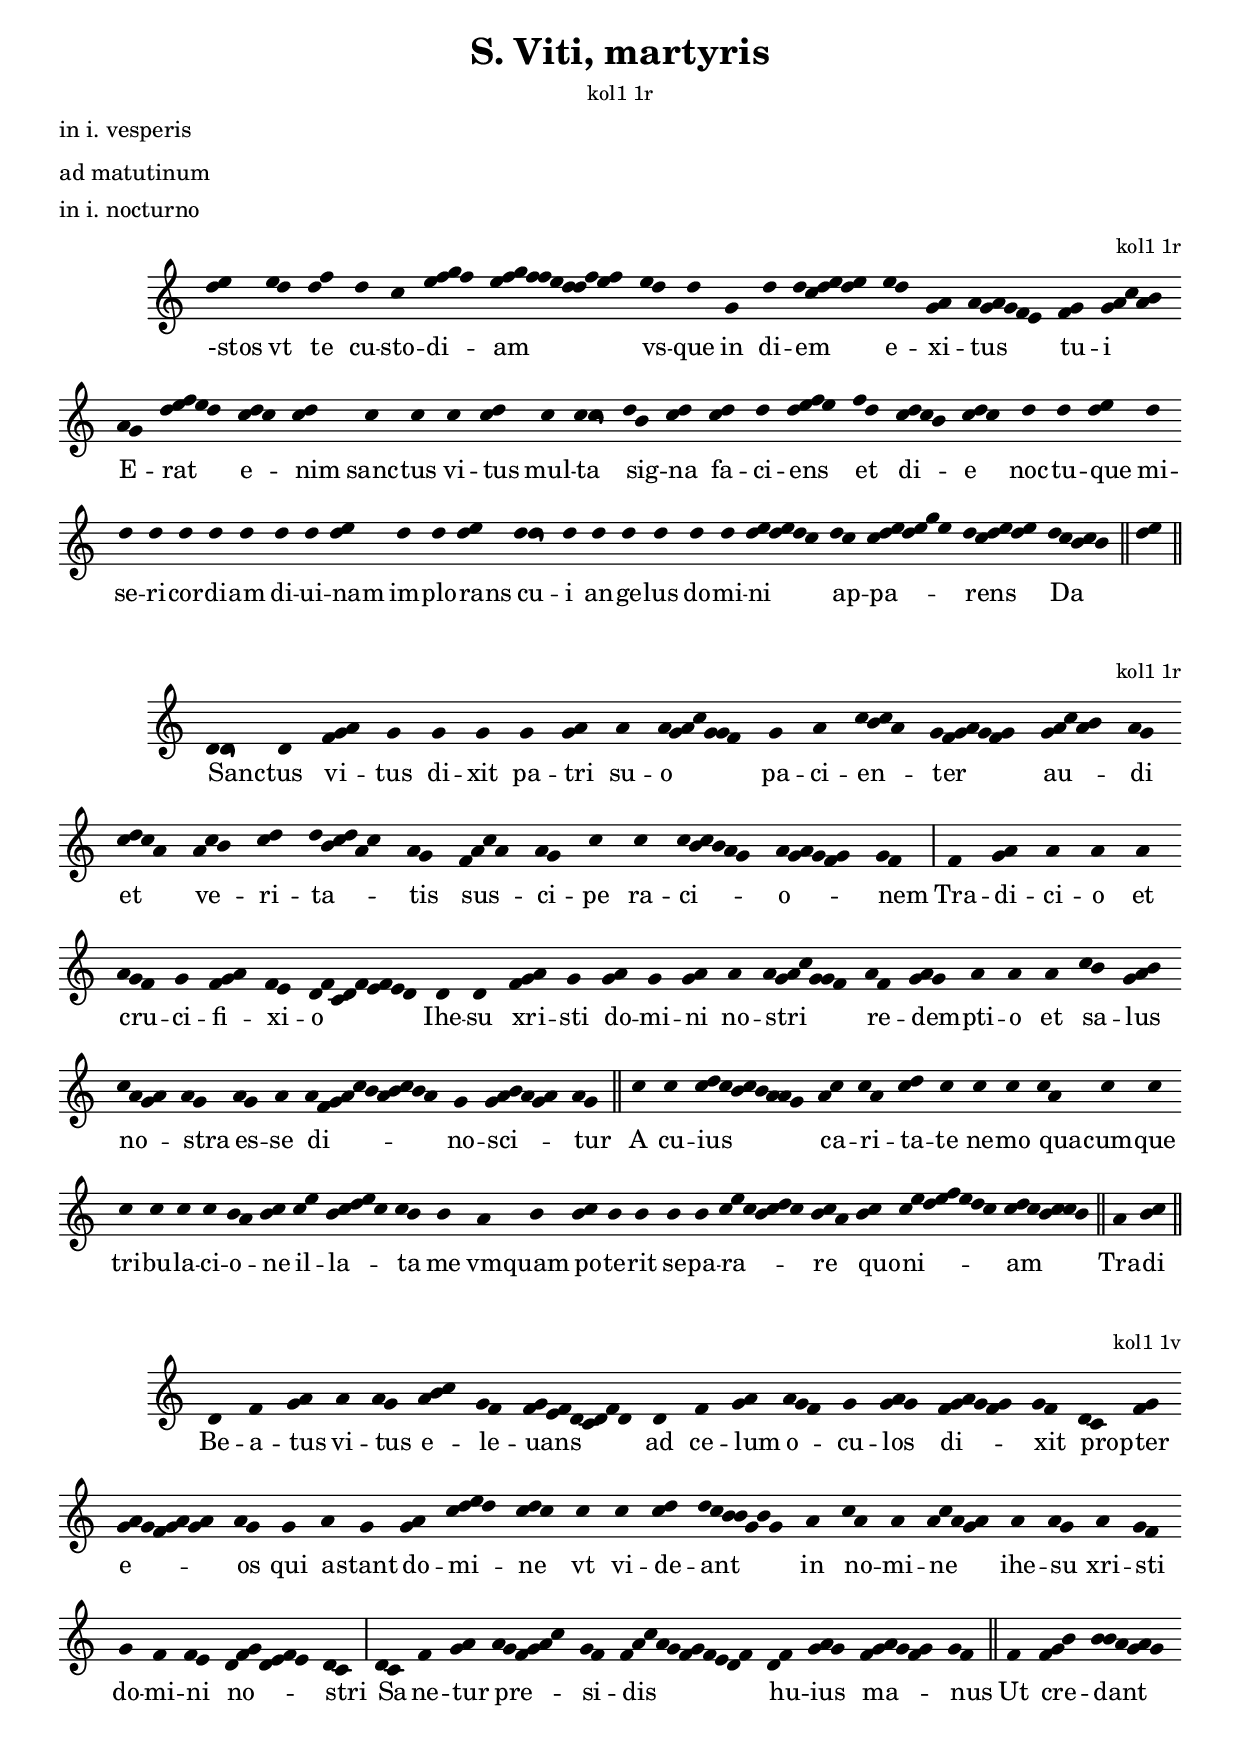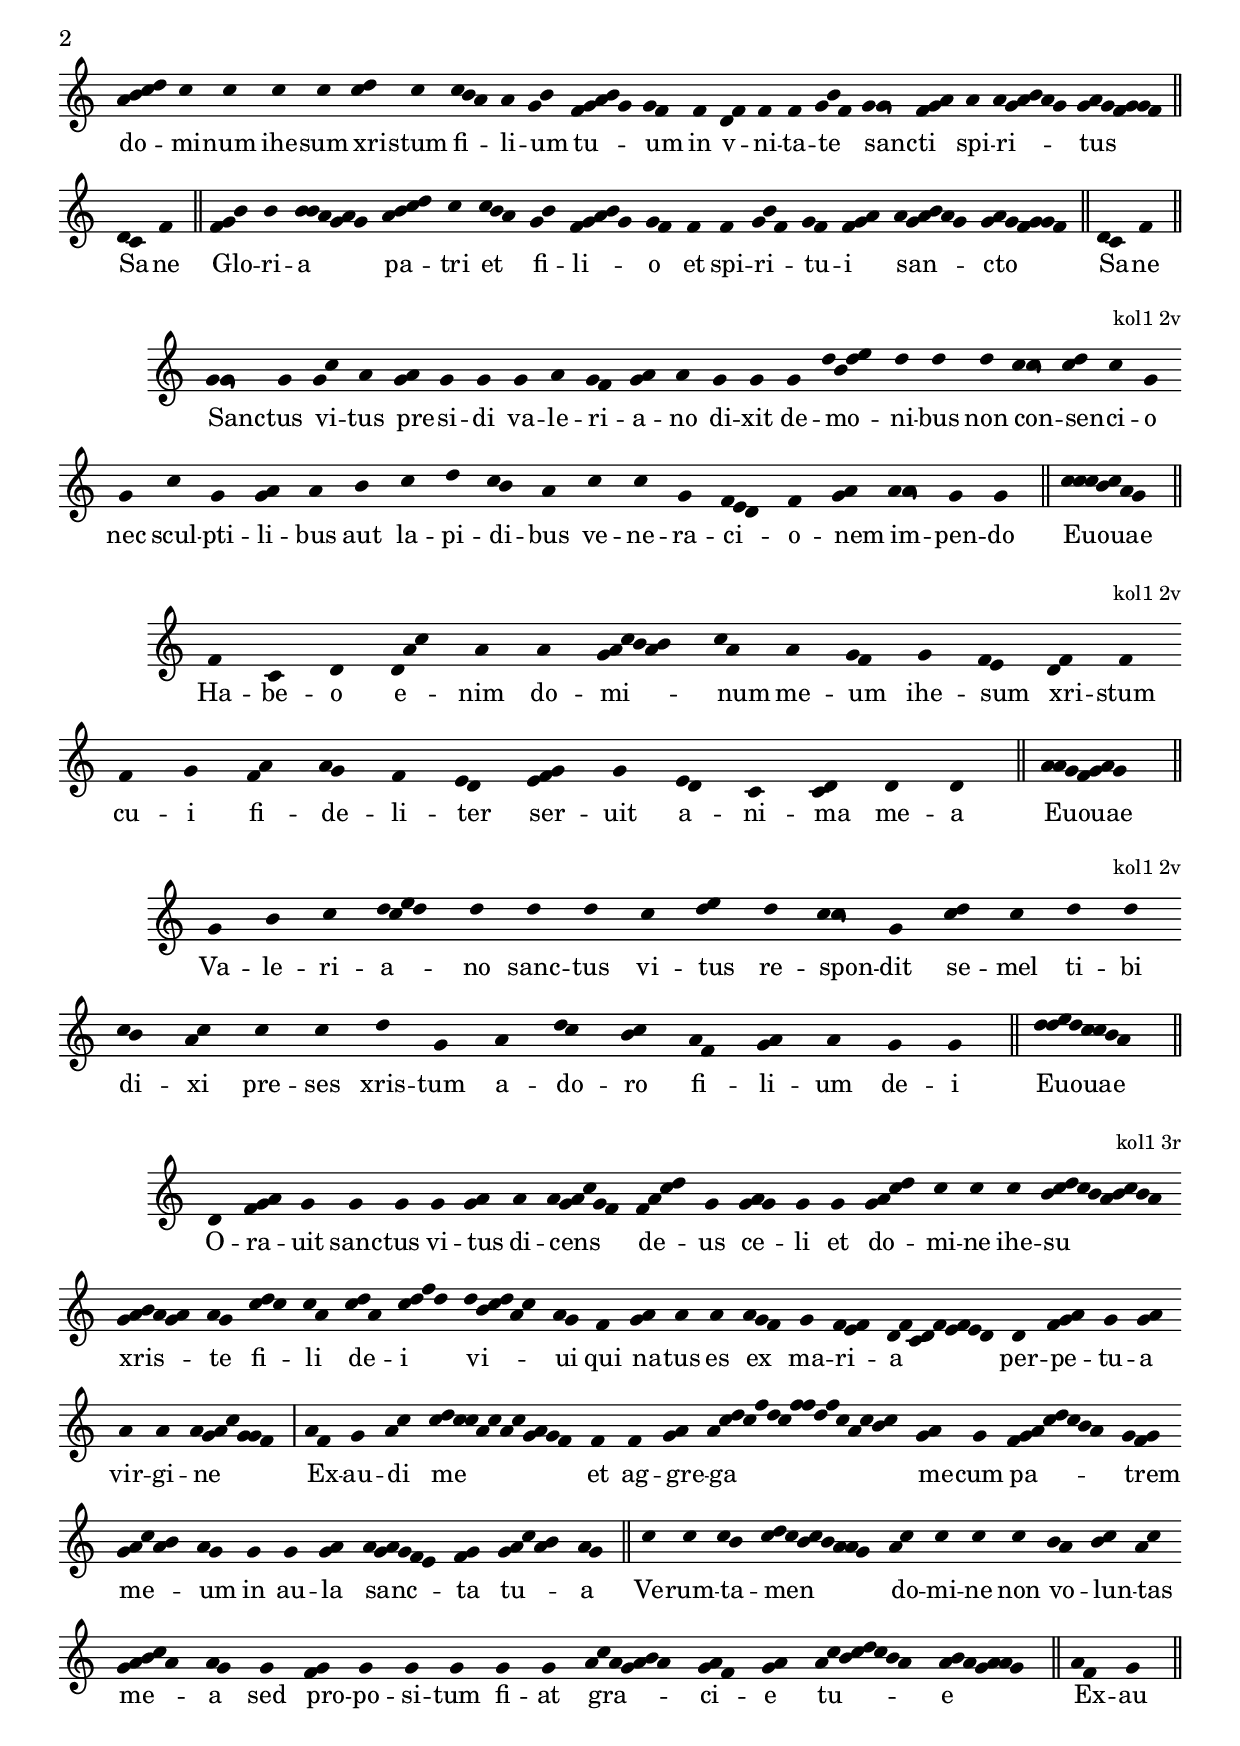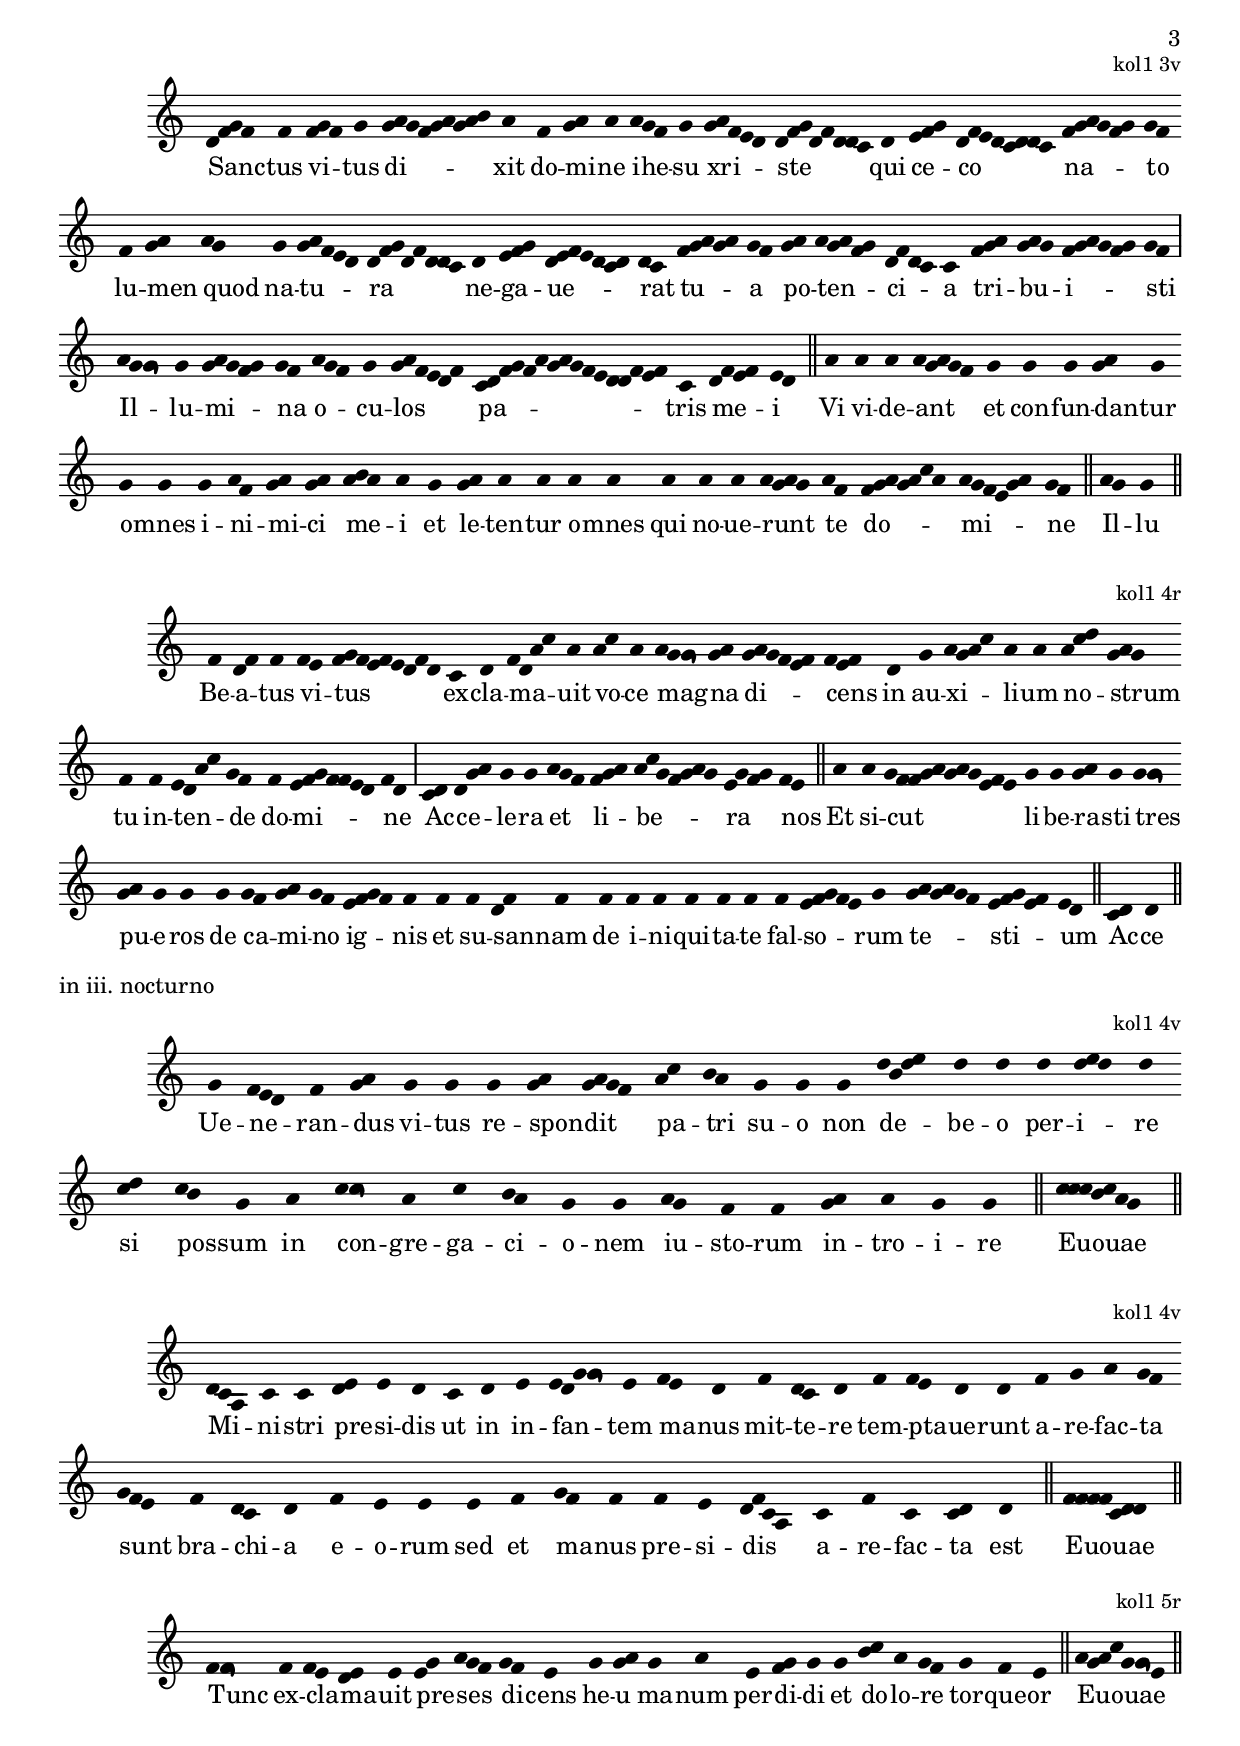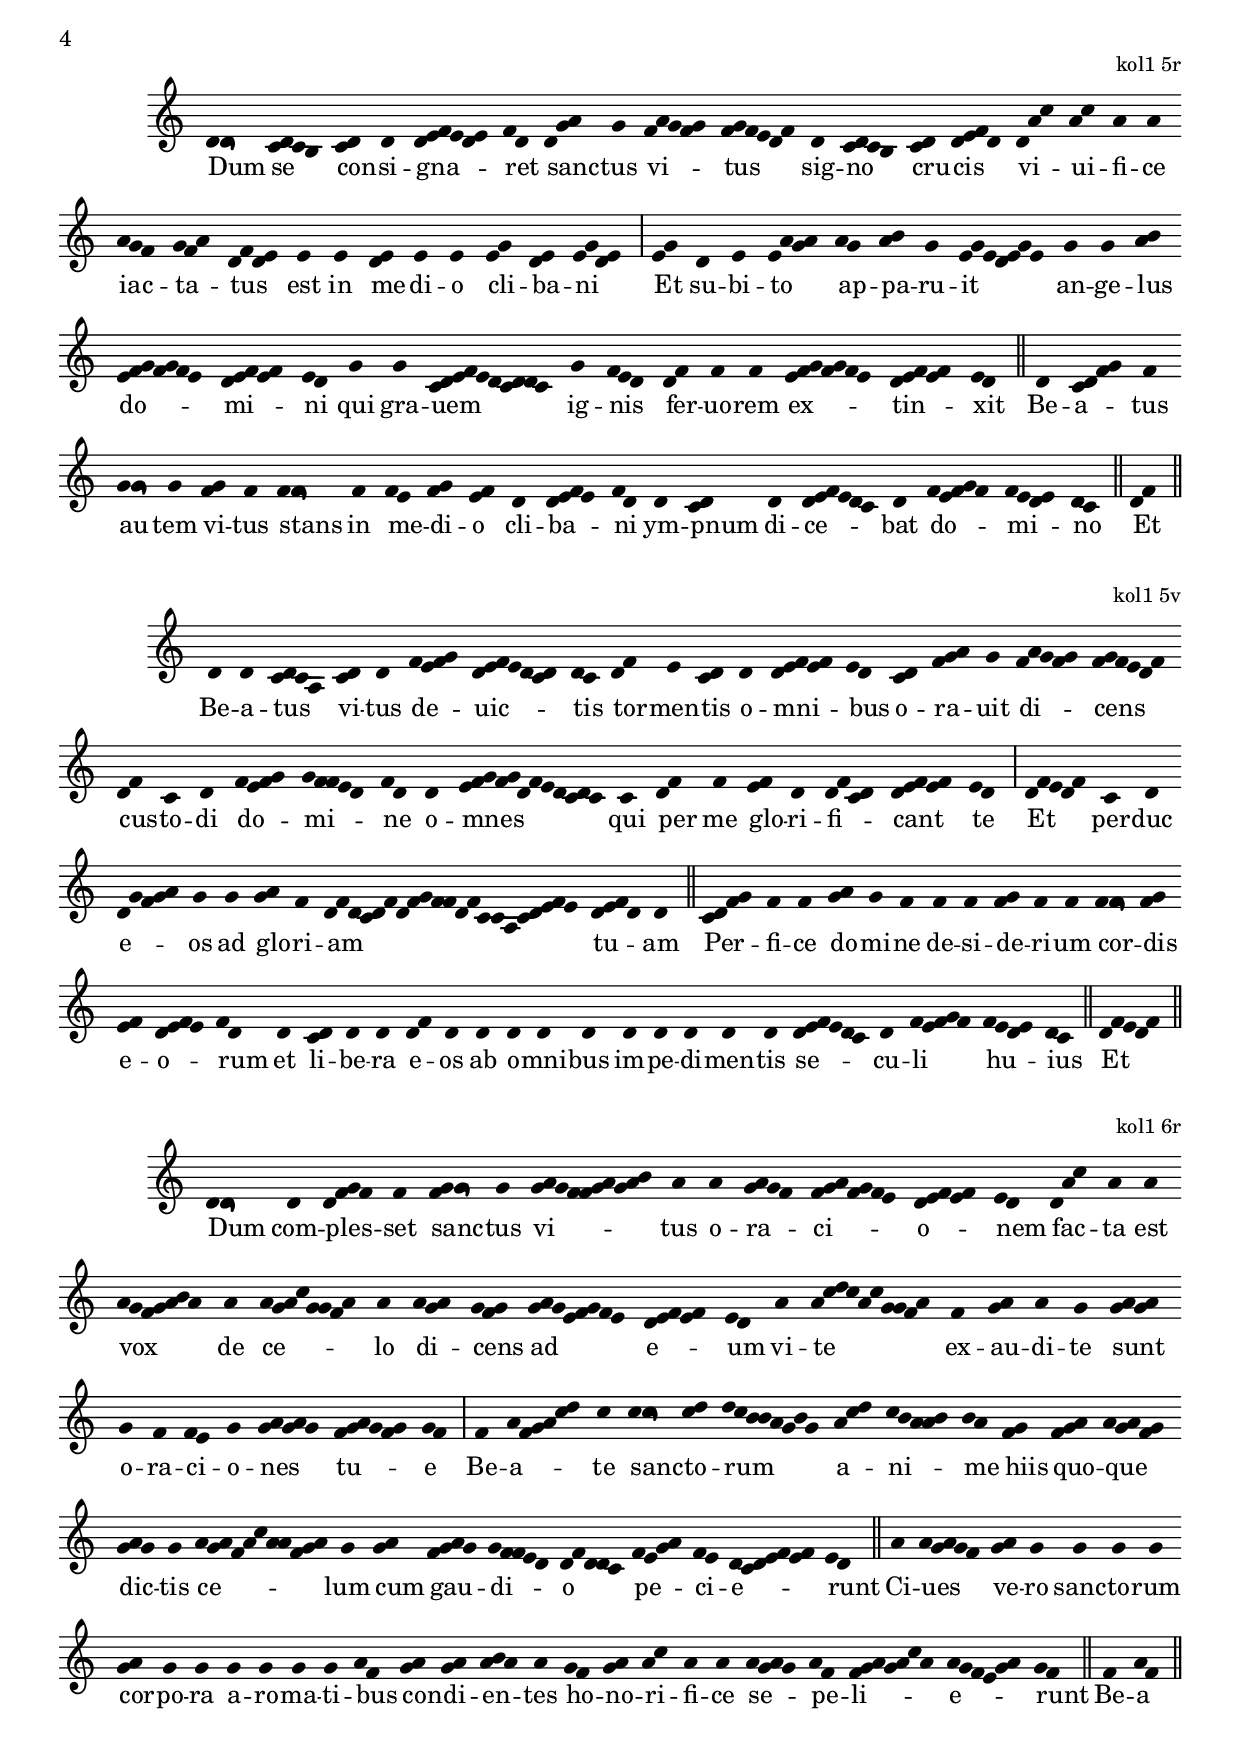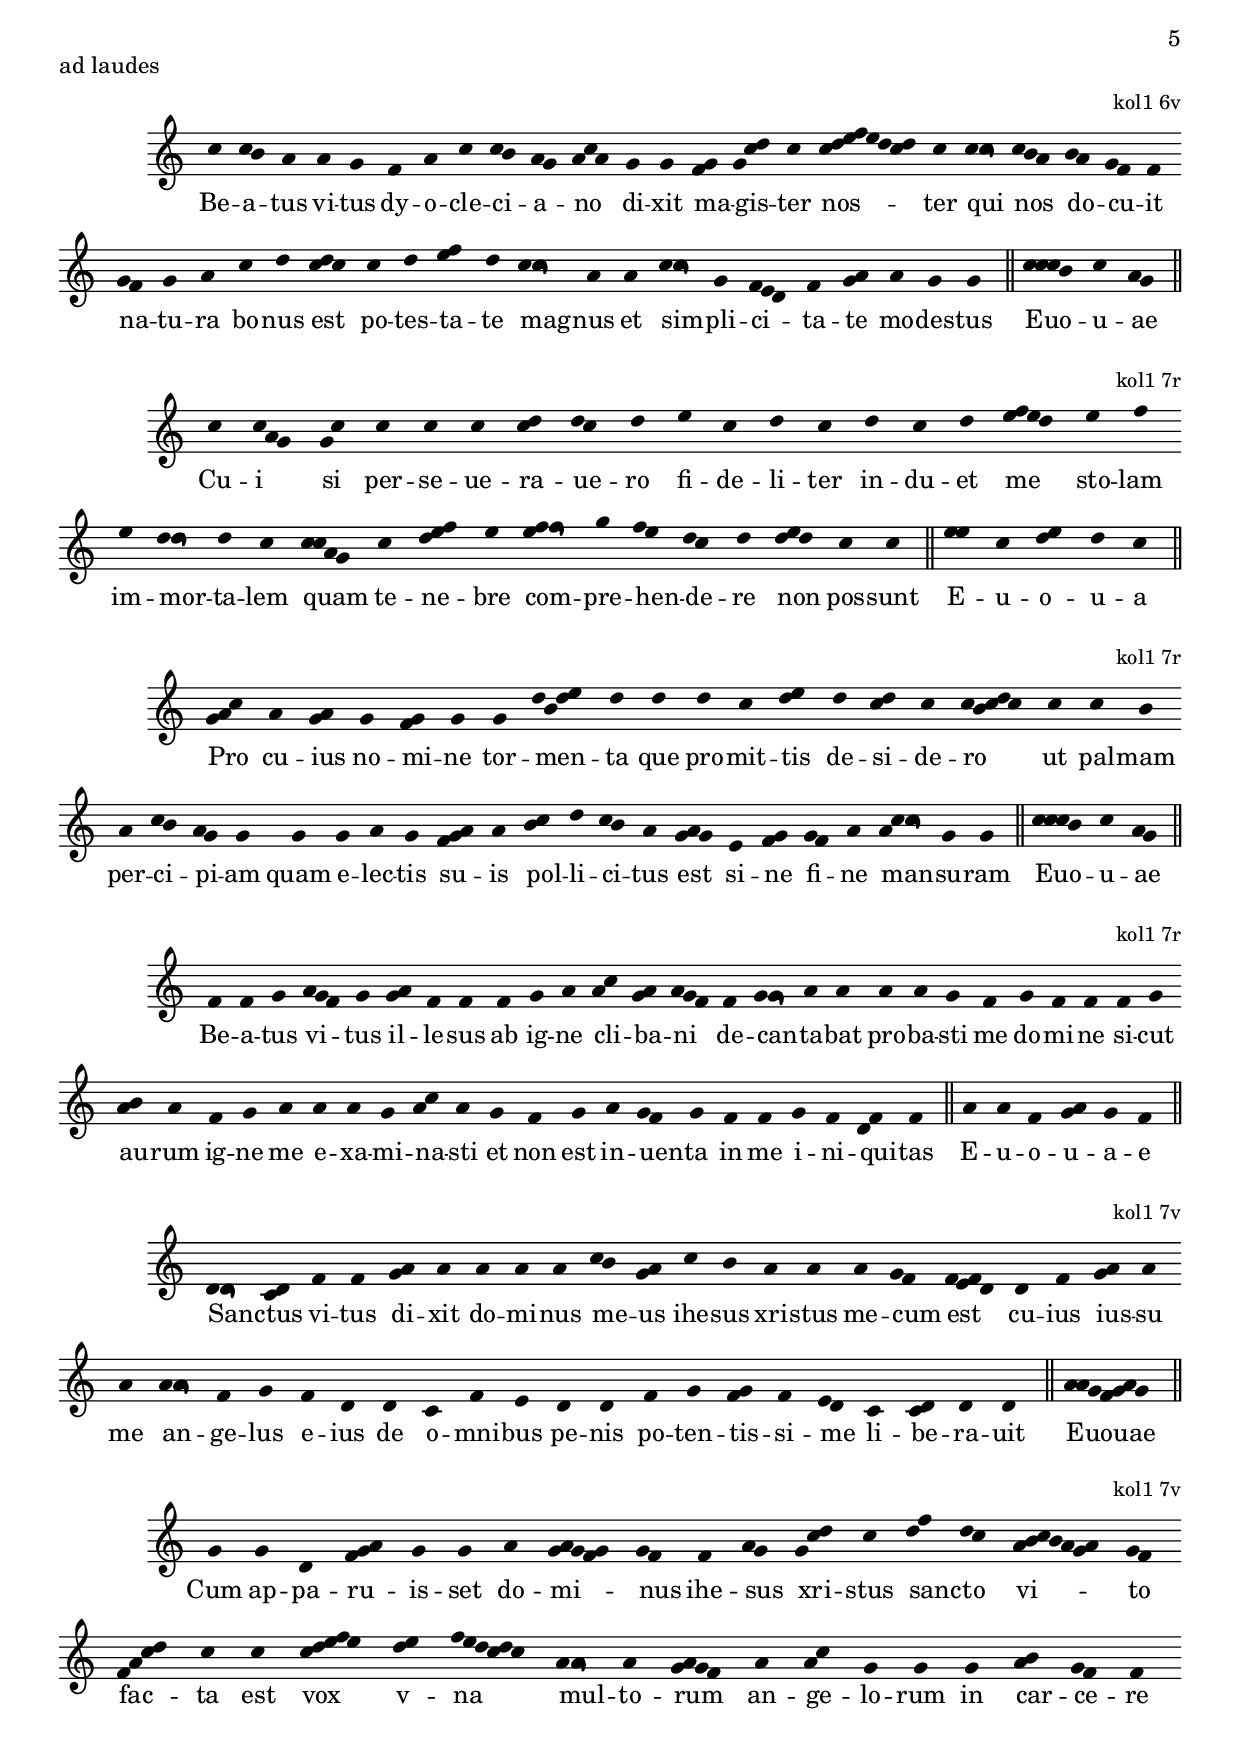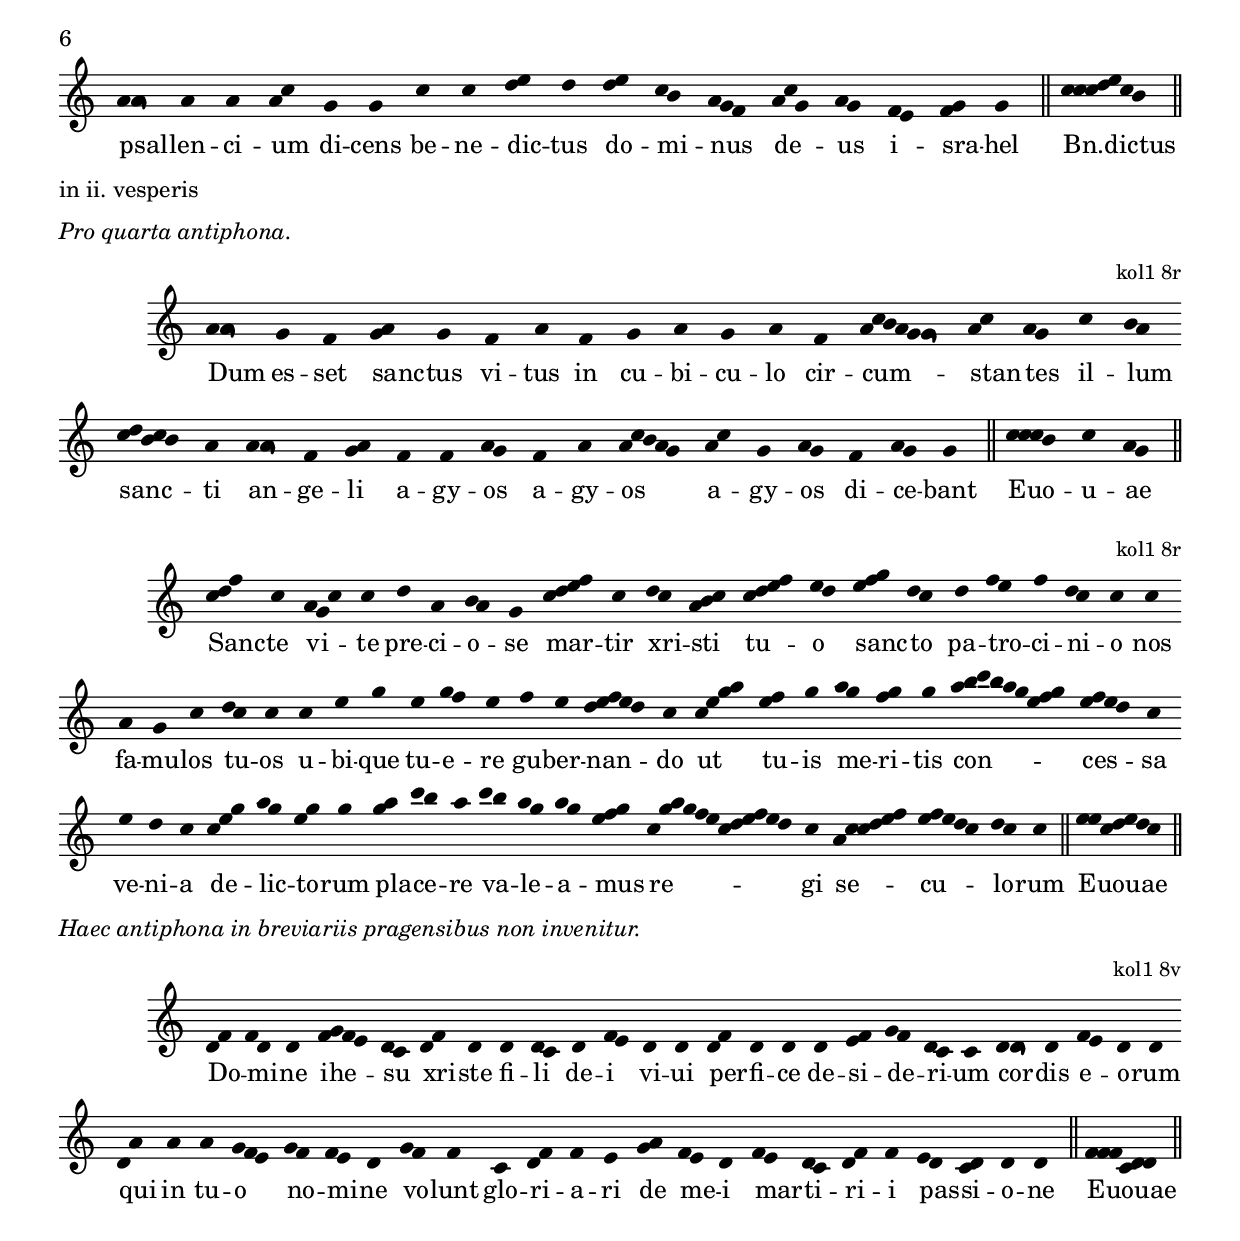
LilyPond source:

\version "2.19.32"

\include "../lib/synopsis.ily"

\header {
  title = "S. Viti, martyris"
  fontes = "kol1 1r"
}

\markup{in i. vesperis}

\markup{ad matutinum}

\markup{in i. nocturno}

\version "2.19.32"

\include "../lib/synopsis.ily"

\score {
  \transpose c c' {
    \plainchant
    \melisma { d' e' } \bar "" \melisma { e' d' } \bar "" \melisma { d' f' } \bar "" d' \bar "" c' \melisma { e' f' g' f' } \melisma { e' f' g' f' f' e' d' d' f' e' f' } \melisma { e' d' } \bar "" d' g \bar "" d' \bar "" \melisma { d' c' d' e' d' e' } \melisma { e' d' } \bar "" \melisma { g a } \melisma { a g a g f e } \melisma { f g } \bar "" \melisma { g a c' a b } \bar "" \melisma { a g } \bar "" \melisma { d' e' f' e' d' } \melisma { c' d' c' } \bar "" \melisma { c' d' } c' \bar "" c' c' \bar "" \melisma { c' d' } c' \bar "" \melisma { c' \strophicus c' } \melisma { d' b } \bar "" \melisma { c' d' } \melisma { c' d' } \bar "" d' \melisma { d' e' f' e' } \melisma { f' d' } \bar "" \melisma { c' d' c' b } \bar "" \melisma { c' d' c' } d' \bar "" d' \melisma { d' e' } d' \bar "" d' d' d' d' d' d' \bar "" d' \melisma { d' e' } d' \bar "" d' \melisma { d' e' } \melisma { d' \strophicus d' } \bar "" d' d' \bar "" d' d' d' \bar "" d' \melisma { d' e' d' e' d' c' } \melisma { d' c' } \bar "" \melisma { c' d' e' d' e' g' e' } \bar "" \melisma { d' c' d' e' d' e' } \melisma { d' c' b c' b } \bar "||" \melisma { d' e' } \bar "||"
  }
  \addlyrics {
    -stos vt te cu -- sto -- di -- am vs -- que in di -- em e -- xi -- tus tu --  i E -- rat e -- nim sanc -- tus vi -- tus mul -- ta sig -- na fa -- ci -- ens et di -- e noc -- tu -- que mi -- se -- ri -- cor -- di -- am di -- ui -- nam im -- plo -- rans cu -- i an -- ge -- lus do -- mi -- ni ap --  pa -- rens Da
  }
  \header {
    initial-style = "0"
    fontes = "kol1 1r"
  }
}

\version "2.19.32"

\include "../lib/synopsis.ily"

\score {
  \transpose c c' {
    \plainchant
    \melisma { d \strophicus d } d \bar "" \melisma { f g a } \bar "" g \bar "" g g \bar "" g \melisma { g a } \bar "" a \melisma { a g a c' g g f } \bar "" g a \melisma { c' b c' a } \melisma { g f g a g f g } \bar "" \melisma { g a c' a b } \melisma { a g } \bar "" \melisma { c' d' c' a } \bar "" \melisma { a c' b } \melisma { c' d' } \melisma { d' b c' d' a c' } \bar "" \melisma { a g } \bar "" \melisma { f a c' a } \melisma { a g } c' \bar "" c' \melisma { c' b c' b a g } \melisma { a g a g f g } \melisma { g f } \bar "|" f \melisma { g a } a a \bar "" a \bar "" \melisma { a g f } g \melisma { f g a } \melisma { f e } \melisma { d f c d f e f e d } \bar "" d d \bar "" \melisma { f g a } g \bar "" \melisma { g a } g \melisma { g a } \bar "" a \melisma { a g a c' g g f } \bar "" \melisma { a f } \melisma { g a g } a a \bar "" a \bar "" \melisma { c' b } \melisma { g a b } \bar "" \melisma { c' a g a } \melisma { a g } \bar "" \melisma { a g } a \bar "" \melisma { a f g a c' b a b c' b a } g \melisma { g a b a g a } \melisma { a g } \bar "||" c' \bar "" c' \melisma { c' d' c' b c' b a a g } \bar "" \melisma { a c' } \melisma { c' a } \melisma { c' d' } c' \bar "" c' c' \bar "" \melisma { c' a } c' c' \bar "" c' c' c' c' \melisma { b a } \melisma { b c' } \bar "" \melisma { c' e' } \melisma { b c' d' e' c' } \melisma { c' b } \bar "" b \bar "" a b \bar "" \melisma { b c' } b b \bar "" b b \melisma { c' e' c' b c' d' c' } \melisma { b c' a } \bar "" \melisma { b c' } \melisma { c' e' d' e' f' e' d' c' } \melisma { c' d' c' b c' c' b } \bar "||" a \melisma { b c' } \bar "||"
  }
  \addlyrics {
    Sanc -- tus vi --  tus di -- xit pa -- tri su -- o pa -- ci -- en -- ter au -- di et ve -- ri -- ta --  tis sus -- ci -- pe ra -- ci -- o -- nem Tra -- di -- ci -- o et cru -- ci -- fi -- xi -- o Ihe -- su xri -- sti do -- mi -- ni no -- stri re -- dem -- pti -- o et sa -- lus no -- stra es -- se di -- no -- sci -- tur A cu -- ius ca -- ri -- ta -- te ne -- mo qua -- cum -- que tri -- bu -- la -- ci -- o -- ne il -- la -- ta me vm -- quam po -- te -- rit se -- pa -- ra -- re quo -- ni -- am Tra -- di
  }
  \header {
    fontes = "kol1 1r"
  }
}

\version "2.19.32"

\include "../lib/synopsis.ily"

\score {
  \transpose c c' {
    \plainchant
    d f \melisma { g a } \bar "" a \melisma { a g } \bar "" \melisma { a b c' } \melisma { g f } \melisma { f g e f d c d f d } \bar "" d \bar "" f \melisma { g a } \bar "" \melisma { a g f } g \melisma { g a g } \bar "" \melisma { f g a g f g } \melisma { g f } \bar "" \melisma { d c } \melisma { f g } \bar "" \melisma { g a g f g a g a } \melisma { a g } \bar "" g \bar "" a g \bar "" \melisma { g a } \melisma { c' d' e' d' } \melisma { c' d' c' } \bar "" c' \bar "" c' \melisma { c' d' } \melisma { d' c' b b g b g } \bar "" a \bar "" \melisma { c' a } a \melisma { a c' a g a } \bar "" a \melisma { a g } \bar "" a \bar "" \melisma { g f } \bar "" g f \melisma { f e } \bar "" \melisma { d f g d e f e } \melisma { d c } \bar "|" \melisma { d c } f \melisma { g a } \bar "" \melisma { a g f g a c' } \melisma { g f } \melisma { f a c' a g f g f e d f } \bar "" \melisma { d f } \melisma { g a g } \bar "" \melisma { f g a g f g } \melisma { g f } \bar "||" f \bar "" \melisma { f g b } \melisma { b b a g a g } \bar "" \melisma { a b c' d' } c' c' \bar "" c' c' \bar "" \melisma { c' d' } \bar "" c' \bar "" \melisma { c' b a } a \melisma { g b } \bar "" \melisma { f g a b g } \melisma { g f } \bar "" f \bar "" \melisma { d f } f f \melisma { g b f } \bar "" \melisma { g \strophicus g } \melisma { f g a } \bar "" a \melisma { a g a b a g } \melisma { g a g f g g f } \bar "||" \melisma { d c } f \bar "||" \melisma { f g b } b \melisma { b b a g a g } \bar "" \melisma { a b c' d' } c' \bar "" \melisma { c' b a } \bar "" \melisma { g b } \melisma { f g a b g } \melisma { g f } \bar "" f \bar "" f \melisma { g b f } \melisma { g f } \melisma { f g a } \bar "" \melisma { a g a b a g } \melisma { g a g f g g f } \bar "||" \melisma { d c } f \bar "||"
  }
  \addlyrics {
    Be -- a -- tus vi -- tus e -- le -- uans ad ce -- lum o -- cu -- los di -- xit prop -- ter e -- os qui a -- stant do -- mi -- ne vt vi -- de -- ant in no -- mi -- ne ihe -- su xri --  sti do -- mi -- ni no -- stri Sa -- ne -- tur pre -- si -- dis hu -- ius ma -- nus Ut cre -- dant do -- mi -- num ihe -- sum xri --  stum fi -- li -- um tu -- um in v -- ni -- ta -- te sanc -- ti spi -- ri -- tus Sa -- ne Glo -- ri -- a pa -- tri et fi -- li -- o et spi -- ri -- tu -- i san -- cto Sa -- ne
  }
  \header {
    fontes = "kol1 1v"
  }
}



\version "2.19.32"

\include "../lib/synopsis.ily"

\score {
  \transpose c c' {
    \plainchant
    \melisma { g \strophicus g } g \bar "" \melisma { g c' } a \bar "" \melisma { g a } g g \bar "" g a \melisma { g f } \melisma { g a } a \bar "" g g \bar "" g \melisma { d' b d' e' } d' d' \bar "" d' \bar "" \melisma { c' \strophicus c' } \melisma { c' d' } c' g \bar "" g \bar "" c' g \melisma { g a } a \bar "" b \bar "" c' d' \melisma { c' b } a \bar "" c' c' \bar "" g \melisma { f e d } f \melisma { g a } \bar "" \melisma { a \strophicus a } g g \bar "||" \melisma { c' c' c' b c' a g } \bar "||"
  }
  \addlyrics {
    Sanc -- tus vi -- tus pre -- si -- di va -- le -- ri -- a -- no di -- xit de -- mo -- ni -- bus non con -- sen -- ci -- o nec scul -- pti -- li -- bus aut la -- pi -- di -- bus ve -- ne --  ra -- ci -- o -- nem im -- pen -- do Euouae
  }
  \header {
    fontes = "kol1 2v"
  }
}

\version "2.19.32"

\include "../lib/synopsis.ily"

\score {
  \transpose c c' {
    \plainchant
    f c d \bar "" \melisma { d a c' } a \bar "" a \melisma { g a c' b a b } \melisma { c' a } \bar "" a \melisma { g f } \bar "" g \melisma { f e } \bar "" \melisma { d f } f \bar "" f g \bar "" \melisma { f a } \melisma { a g } f \melisma { e d } \bar "" \melisma { e f g } g \bar "" \melisma { e d } c \melisma { c d } \bar "" d \bar "" d \bar "||" \melisma { a a g f g a g } \bar "||"
  }
  \addlyrics {
    Ha -- be -- o e -- nim do -- mi -- num me -- um ihe -- sum xri -- stum cu -- i fi -- de -- li -- ter ser -- uit a -- ni -- ma me --  a Euouae
  }
  \header {
    fontes = "kol1 2v"
  }
}

\version "2.19.32"

\include "../lib/synopsis.ily"

\score {
  \transpose c c' {
    \plainchant
    g b c' \melisma { d' c' e' d' } d' \bar "" d' d' \bar "" c' \melisma { d' e' } \bar "" d' \melisma { c' \strophicus c' } g \bar "" \melisma { c' d' } c' \bar "" d' d' \bar "" \melisma { c' b } \melisma { a c' } \bar "" c' c' \bar "" d' g \bar "" a \melisma { d' c' } \melisma { b c' } \bar "" \melisma { a f } \melisma { g a } a \bar "" g g \bar "||" \melisma { d' d' e' d' c' c' b a } \bar "||"
  }
  \addlyrics {
    Va -- le -- ri -- a -- no sanc -- tus vi -- tus re -- spon -- dit se -- mel ti -- bi di -- xi pre -- ses xris -- tum a -- do -- ro fi -- li -- um de -- i Euouae
  }
  \header {
    fontes = "kol1 2v"
  }
}


\version "2.19.32"

\include "../lib/synopsis.ily"

\score {
  \transpose c c' {
    \plainchant
    d \melisma { f g a } g \bar "" g g \bar "" g \melisma { g a } \bar "" a \melisma { a g a c' g f } \bar "" \melisma { f a c' d' } g \bar "" \melisma { g a g } g \bar "" g \bar "" \melisma { g a c' d' } c' c' \bar "" c' \melisma { b c' d' c' b a b c' b a } \bar "" \melisma { g a b a g a } \melisma { a g } \bar "" \melisma { c' d' c' } \melisma { c' a } \bar "" \melisma { c' d' a } \melisma { c' d' f' d' } \bar "" \melisma { d' b c' d' a c' } \melisma { a g } \bar "" f \bar "" \melisma { g a } a \bar "" a \bar "" \melisma { a g f } \bar "" g \melisma { f e f } \melisma { d f c d f e f e d } \bar "" d \melisma { f g a } g \melisma { g a } \bar "" a a \melisma { a g a c' g g f } \bar "|" \melisma { a f } \bar "" g \melisma { a c' } \bar "" \melisma { c' d' c' c' a c' a c' g a g f } \bar "" f \bar "" f \melisma { g a } \melisma { a c' d' c' f' d' c' f' f' d' f' c' a c' b c' } \bar "" \melisma { g a } g \bar "" \melisma { f g a c' d' c' b a } \melisma { g f g } \bar "" \melisma { g a c' a b } \melisma { a g } \bar "" g \bar "" g \melisma { g a } \bar "" \melisma { a g a g f e } \melisma { f g } \bar "" \melisma { g a c' a b } \melisma { a g } \bar "||" c' c' \melisma { c' b } \melisma { c' d' c' b c' b a a g } \bar "" \melisma { a c' } c' c' \bar "" c' \bar "" \melisma { b a } \melisma { b c' } \melisma { a c' } \bar "" \melisma { g a b c' a } \melisma { a g } \bar "" g \bar "" \melisma { f g } g g g \bar "" g g \bar "" \melisma { a c' a g a b a } \melisma { g a f } \melisma { g a } \bar "" \melisma { a c' b c' d' c' b a } \melisma { a b a g a a g } \bar "||" \melisma { a f } g \bar "||"
  }
  \addlyrics {
    O -- ra -- uit sanc -- tus vi -- tus di -- cens de -- us ce -- li et do -- mi -- ne ihe -- su xris -- te fi -- li de -- i vi -- ui qui na -- tus es ex ma -- ri -- a per -- pe -- tu -- a vir -- gi -- ne Ex --  au -- di me et ag -- gre -- ga me -- cum pa -- trem me -- um in au -- la sanc -- ta tu -- a Ve -- rum -- ta -- men do -- mi -- ne non vo -- lun -- tas me -- a sed pro -- po -- si -- tum fi -- at gra -- ci -- e tu -- e Ex -- au
  }
  \header {
    fontes = "kol1 3r"
  }
}

\version "2.19.32"

\include "../lib/synopsis.ily"

\score {
  \transpose c c' {
    \plainchant
    \melisma { d f g f } f \bar "" \melisma { f g f } g \bar "" \melisma { g a g f g a g a b } a \bar "" f \melisma { g a } a \bar "" \melisma { a g f } g \bar "" \melisma { g a f e d } \melisma { d f g d f d d c } \bar "" d \bar "" \melisma { e f g } \bar "" \melisma { d f e d c d d c } \bar "" \melisma { f g a g f g } \melisma { g f } \bar "" f \melisma { g a } \bar "" \melisma { a g } \bar "" g \melisma { g a f e d } \melisma { d f g d f d d c } \bar "" d \melisma { e f g } \melisma { d e f e d c d } \melisma { d c } \bar "" \melisma { f g a g a } \melisma { g f } \bar "" \melisma { g a } \melisma { a g a f g } \melisma { d f d c } c \bar "" \melisma { f g a } \melisma { g a g } \melisma { f g a g f g } \melisma { g f } \bar "|" \melisma { a g \strophicus g } g \melisma { g a g f g } \melisma { g f } \bar "" \melisma { a g f } g \melisma { g a f e d f } \bar "" \melisma { c d f g f a g a g f e d d f e f } c \bar "" \melisma { d f e f } \melisma { e d } \bar "||" a \bar "" a a \melisma { a g a g f } \bar "" g \bar "" g g \melisma { g a } g \bar "" g g \bar "" g \melisma { a f } \melisma { g a } \melisma { g a } \bar "" \melisma { a b a } a \bar "" g \bar "" \melisma { g a } a a \bar "" a a \bar "" a \bar "" a a \melisma { a g a g } \bar "" \melisma { a f } \bar "" \melisma { f g a g a c' a } \melisma { a g f e g a } \melisma { g f } \bar "||" \melisma { a g } g \bar "||"
  }
  \addlyrics {
    Sanc -- tus vi -- tus di -- xit do -- mi -- ne ihe -- su xri -- ste qui ce --  co na -- to lu -- men quod na -- tu -- ra ne -- ga -- ue -- rat tu -- a po -- ten -- ci -- a tri -- bu -- i -- sti Il -- lu -- mi -- na o -- cu -- los pa -- tris me -- i Vi vi -- de -- ant et con -- fun -- dan -- tur o -- mnes i -- ni -- mi -- ci me -- i et le -- ten -- tur o -- mnes qui no -- ue -- runt te do -- mi -- ne Il -- lu
  }
  \header {
    fontes = "kol1 3v"
  }
}

\version "2.19.32"

\include "../lib/synopsis.ily"

\score {
  \transpose c c' {
    \plainchant
    f \melisma { d f } f \bar "" \melisma { f e } \melisma { f g f e f e d f d } \bar "" c d \melisma { f d a c' } a \bar "" \melisma { a c' } a \bar "" \melisma { a g \strophicus g } \melisma { g a } \bar "" \melisma { g a g f e f } \melisma { f e f } \bar "" d \bar "" g \melisma { a g a c' } a a \bar "" \melisma { a c' d' } \melisma { g a g } \bar "" f \bar "" f \melisma { e d a c' } \melisma { g f } \bar "" f \melisma { e f g f f e d } \melisma { f d } \bar "|" \melisma { c d } \melisma { d g a } g g \bar "" \melisma { a g f } \bar "" \melisma { f g a } \melisma { a c' g f g a g } \melisma { e g f g } \bar "" \melisma { f e } \bar "||" a \bar "" a \melisma { g f f g a g a g e f e } \bar "" g g \melisma { g a } g \bar "" \melisma { g \strophicus g } \bar "" \melisma { g a } g g \bar "" g \bar "" \melisma { g f } \melisma { g a } \melisma { g f } \bar "" \melisma { e f g f } f \bar "" f \bar "" f \melisma { d f } f \bar "" f \bar "" f f f f f \bar "" f \melisma { e f g f e } g \bar "" \melisma { g a g a g f } \melisma { e f g e f } \melisma { e d } \bar "||" \melisma { c d } d \bar "||"
  }
  \addlyrics {
    Be -- a -- tus vi -- tus ex -- cla -- ma -- uit vo -- ce mag -- na di -- cens in au -- xi -- li -- um no -- strum tu in -- ten -- de do -- mi -- ne Ac -- ce -- le -- ra et li -- be -- ra nos Et si -- cut li -- be -- ra -- sti tres pu -- e -- ros de ca -- mi -- no ig -- nis et su -- san -- nam de i -- ni -- qui -- ta -- te fal -- so -- rum te -- sti -- um Ac -- ce
  }
  \header {
    fontes = "kol1 4r"
  }
}


\markup{in iii. nocturno}

\version "2.19.32"

\include "../lib/synopsis.ily"

\score {
  \transpose c c' {
    \plainchant
    g \melisma { f e d } f \melisma { g a } \bar "" g g \bar "" g \melisma { g a } \bar "" \melisma { g a g f } \bar "" \melisma { a c' } \melisma { b a } \bar "" g g \bar "" g \bar "" \melisma { d' b d' e' } d' d' \bar "" d' \melisma { d' e' d' } d' \bar "" \melisma { c' d' } \bar "" \melisma { c' b } g \bar "" a \bar "" \melisma { c' \strophicus c' } a c' \melisma { b a } g g \bar "" \melisma { a g } f f \bar "" \melisma { g a } a g g \bar "||" \melisma { c' c' c' b c' a g } \bar "||"
  }
  \addlyrics {
    Ue -- ne -- ran -- dus vi -- tus re -- spon --  dit pa -- tri su -- o non de -- be -- o per -- i -- re si pos -- sum in con -- gre -- ga -- ci -- o -- nem iu -- sto -- rum in -- tro -- i -- re Euouae
  }
  \header {
    fontes = "kol1 4v"
  }
}

\version "2.19.32"

\include "../lib/synopsis.ily"

\score {
  \transpose c c' {
    \plainchant
    \melisma { d c a, } c c \bar "" \melisma { d e } e d \bar "" c \bar "" d \bar "" e \melisma { e d g \strophicus g } e \bar "" \melisma { f e } d \bar "" f \melisma { d c } d \bar "" f \melisma { f e } d d \bar "" f g a \melisma { g f } \bar "" \melisma { g f e } \bar "" f \melisma { d c } d \bar "" f e e \bar "" e \bar "" f \bar "" \melisma { g f } f \bar "" f e \melisma { d f c a, } \bar "" c f c \melisma { c d } \bar "" d \bar "||" \melisma { f f f f c d d } \bar "||"
  }
  \addlyrics {
    Mi -- ni -- stri pre -- si -- dis ut in in -- fan -- tem ma -- nus mit -- te -- re tem -- pta -- ue -- runt a -- re -- fac -- ta sunt bra -- chi -- a e -- o -- rum sed et ma -- nus pre -- si -- dis a -- re -- fac -- ta est Euouae
  }
  \header {
    fontes = "kol1 4v"
  }
}

\version "2.19.32"

\include "../lib/synopsis.ily"

\score {
  \transpose c c' {
    \plainchant
    \melisma { f \strophicus f } \bar "" f \melisma { f e } \melisma { d e } e \bar "" \melisma { e g } \melisma { a g f } \bar "" \melisma { g f } e \bar "" g \melisma { g a } \bar "" g \bar "" a \bar "" e \melisma { f g } g \bar "" g \bar "" \melisma { b c' } a \melisma { g f } \bar "" g f e \bar "||" \melisma { a g a c' g \strophicus g e } \bar "||"
  }
  \addlyrics {
    Tunc ex -- cla -- ma -- uit pre -- ses di -- cens he -- u ma --  num per -- di -- di et do -- lo -- re tor -- que -- or Euouae
  }
  \header {
    fontes = "kol1 5r"
  }
}


\version "2.19.32"

\include "../lib/synopsis.ily"

\score {
  \transpose c c' {
    \plainchant
    \melisma { d \strophicus d } \bar "" \melisma { c d c b, } \bar "" \melisma { c d } d \melisma { d e f e d e } \melisma { f d } \bar "" \melisma { d g a } g \bar "" \melisma { f a g f g } \melisma { f g f e d f } \bar "" d \melisma { c d c b, } \bar "" \melisma { c d } \melisma { d e f d } \bar "" \melisma { d a c' } \melisma { a c' } a a \bar "" \melisma { a g f } \melisma { g f a } \melisma { d f d e } \bar "" e \bar "" e \bar "" \melisma { d e } e e \bar "" \melisma { e g } \melisma { d e } \melisma { e g d e } \bar "|" \melisma { e g } \bar "" d e \melisma { e a g a } \bar "" \melisma { a g } \melisma { a b } g \melisma { e g e d e g e } \bar "" g g \melisma { a b } \bar "" \melisma { e f g f g f e } \melisma { d e f e f } \bar "" \melisma { e d } \bar "" g \bar "" g \melisma { c d e f e d c d d c } \bar "" g \melisma { f e d } \bar "" \melisma { d f } f f \bar "" \melisma { e f g f g f e } \melisma { d e f e f } \melisma { e d } \bar "||" d \melisma { c d f g } f \bar "" \melisma { g \strophicus g } g \bar "" \melisma { f g } f \bar "" \melisma { f \strophicus f } \bar "" f \bar "" \melisma { f e } \melisma { f g } \melisma { e f } \bar "" d \melisma { d e f e } \melisma { f d } \bar "" d \melisma { c d } \bar "" d \melisma { d e f e d c } d \bar "" \melisma { f e f g f } \melisma { f e d e } \melisma { d c } \bar "||" \melisma { d f } \bar "||"
  }
  \addlyrics {
    Dum se con -- si -- gna -- ret sanc -- tus vi -- tus sig -- no cru -- cis vi -- ui -- fi -- ce iac -- ta -- tus est in me -- di -- o cli -- ba -- ni Et su -- bi -- to ap -- pa -- ru -- it an -- ge -- lus do -- mi --  ni qui gra -- uem ig -- nis fer -- uo -- rem ex -- tin -- xit Be -- a -- tus au -- tem vi -- tus stans in me -- di -- o cli -- ba -- ni ym -- pnum di -- ce -- bat do -- mi -- no Et
  }
  \header {
    fontes = "kol1 5r"
  }
}

\version "2.19.32"

\include "../lib/synopsis.ily"

\score {
  \transpose c c' {
    \plainchant
    d d \melisma { c d c a, } \bar "" \melisma { c d } d \bar "" \melisma { f e f g } \melisma { d e f e d c d } \melisma { d c } \bar "" \melisma { d f } e \melisma { c d } \bar "" d \melisma { d e f e f } \melisma { e d } \bar "" \melisma { c d } \melisma { f g a } g \bar "" \melisma { f a g f g } \melisma { f g f e d f } \bar "" \melisma { d f } c d \bar "" \melisma { f e f g } \melisma { g f f e d } \melisma { f d } \bar "" d \melisma { e f g f g d f e d c d c } \bar "" c \bar "" \melisma { d f } \bar "" f \bar "" \melisma { e f } d \melisma { d f c d } \melisma { d e f e f } \bar "" \melisma { e d } \bar "|" \melisma { d f e d f } \bar "" c d \bar "" \melisma { d g f g a } g \bar "" g \bar "" \melisma { g a } f \melisma { d f d c d f d f g f f d f c c a, c d e f e } \bar "" \melisma { d e f d } d \bar "||" \melisma { c d f g } f f \bar "" \melisma { g a } g f \bar "" f f \melisma { f g } f f \bar "" \melisma { f \strophicus f } \melisma { f g } \bar "" \melisma { e f } \melisma { d e f e } \melisma { f d } \bar "" d \bar "" \melisma { c d } d d \bar "" \melisma { d f } d \bar "" d \bar "" d d d \bar "" d d d d d \bar "" \melisma { d e f e d c } d \melisma { f e f g f } \bar "" \melisma { f e d e } \melisma { d c } \bar "||" \melisma { d f e d f } \bar "||"
  }
  \addlyrics {
    Be -- a -- tus vi -- tus de -- uic -- tis tor -- men -- tis o -- mni -- bus o -- ra -- uit di -- cens cus -- to -- di do -- mi -- ne o -- mnes qui per me glo -- ri -- fi -- cant te Et per -- duc e -- os ad glo -- ri -- am tu -- am Per -- fi -- ce do -- mi -- ne de -- si -- de -- ri -- um cor -- dis e -- o -- rum et li -- be -- ra e -- os ab o -- mni -- bus im -- pe -- di -- men -- tis se -- cu -- li hu -- ius Et
  }
  \header {
    fontes = "kol1 5v"
  }
}

\version "2.19.32"

\include "../lib/synopsis.ily"

\score {
  \transpose c c' {
    \plainchant
    \melisma { d \strophicus d } \bar "" d \melisma { d f g f } f \bar "" \melisma { f g \strophicus g } g \bar "" \melisma { g a g f f g a g a b } a \bar "" a \melisma { g a g f } \melisma { f g a f g f e } \melisma { d e f e f } \melisma { e d } \bar "" \melisma { d a c' } a \bar "" a \bar "" \melisma { a g f g a b a } \bar "" a \bar "" \melisma { a g a c' g g f a } a \bar "" \melisma { a g a } \melisma { g f g } \bar "" \melisma { g a g e f g f e } \bar "" \melisma { d e f e f } \melisma { e d } \bar "" a \melisma { a c' d' c' a c' g g f a } \bar "" f \melisma { g a } a g \bar "" \melisma { g a g a } \bar "" g f \melisma { f e } \bar "" g \melisma { g a g a g } \bar "" \melisma { f g a g f g } \melisma { g f } \bar "|" f \melisma { a f g a c' d' } c' \bar "" \melisma { c' \strophicus c' } \melisma { c' d' } \melisma { d' c' b b a g b g } \bar "" \melisma { a c' d' } \melisma { c' b a a b } \melisma { b a } \bar "" \melisma { f g } \bar "" \melisma { f g a } \melisma { a g a f g } \bar "" \melisma { g a g } \bar "" g \bar "" \melisma { a g a f a c' a a f g a } g \bar "" \melisma { g a } \bar "" \melisma { f g a g } \melisma { g f f e d } \melisma { d f d d c } \bar "" \melisma { f e g a } \melisma { f e } \melisma { d c d e f e f } \melisma { e d } \bar "||" a \melisma { a g a g f } \bar "" \melisma { g a } g \bar "" g g g \bar "" \melisma { g a } g g \bar "" g g g g \melisma { a f } \bar "" \melisma { g a } \melisma { g a } \melisma { a b a } a \bar "" \melisma { g f } \melisma { g a } \melisma { a c' } a a \bar "" \melisma { a g a g } \melisma { a f } \melisma { f g a g a c' a } \melisma { a g f e g a } \melisma { g f } \bar "||" f \melisma { a f } \bar "||"
  }
  \addlyrics {
    Dum com -- ples -- set sanc -- tus vi -- tus o -- ra -- ci -- o -- nem fac -- ta est vox de ce -- lo di -- cens ad e -- um vi -- te ex -- au -- di -- te sunt o -- ra -- ci --  o -- nes tu -- e Be -- a -- te sanc -- to -- rum a -- ni -- me hiis quo -- que dic --  tis ce -- lum cum gau -- di -- o pe -- ci -- e -- runt Ci -- ues ve -- ro sanc -- to -- rum cor -- po -- ra a -- ro -- ma -- ti -- bus con -- di -- en -- tes ho -- no -- ri -- fi -- ce se -- pe -- li -- e -- runt Be -- a
  }
  \header {
    fontes = "kol1 6r"
  }
}


\markup{ad laudes}

\version "2.19.32"

\include "../lib/synopsis.ily"

\score {
  \transpose c c' {
    \plainchant
    c' \melisma { c' b } a \bar "" a g \bar "" f a c' \melisma { c' b } \melisma { a g } \melisma { a c' a } \bar "" g g \bar "" \melisma { f g } \melisma { g c' d' } c' \bar "" \melisma { c' d' e' f' e' d' c' d' } c' \bar "" \melisma { c' \strophicus c' } \bar "" \melisma { c' b a } \bar "" \melisma { b a } \melisma { g f } f \bar "" \melisma { g f } g a \bar "" c' d' \bar "" \melisma { c' d' c' } \bar "" c' d' \melisma { e' f' } d' \bar "" \melisma { c' \strophicus c' } a \bar "" a \bar "" \melisma { c' \strophicus c' } g \melisma { f e d } f \melisma { g a } \bar "" a g g \bar "||" \melisma { c' c' c' b } c' \melisma { a g } \bar "||"
  }
  \addlyrics {
    Be -- a -- tus vi -- tus dy -- o -- cle -- ci -- a -- no di -- xit ma -- gis -- ter nos -- ter qui nos do -- cu -- it na -- tu -- ra bo -- nus est po -- tes -- ta -- te mag -- nus et sim -- pli -- ci -- ta -- te mo -- des -- tus Euo -- u -- ae
  }
  \header {
    fontes = "kol1 6v"
  }
}

\version "2.19.32"

\include "../lib/synopsis.ily"

\score {
  \transpose c c' {
    \plainchant
    c' \melisma { c' a g } \bar "" \melisma { g c' } \bar "" c' c' c' \melisma { c' d' } \melisma { d' c' } d' \bar "" e' c' d' c' \bar "" d' c' d' \bar "" \melisma { e' f' e' d' } \bar "" e' f' \bar "" e' \melisma { d' \strophicus d' } d' c' \bar "" \melisma { c' c' a g } \bar "" c' \melisma { d' e' f' } e' \bar "" \melisma { e' f' \strophicus f' } g' \melisma { f' e' } \melisma { d' c' } d' \bar "" \melisma { d' e' d' } \bar "" c' c' \bar "||" \melisma { e' e' } c' \melisma { d' e' } d' c' \bar "||"
  }
  \addlyrics {
    Cu -- i si per -- se -- ue -- ra -- ue -- ro fi -- de -- li -- ter in -- du -- et me sto -- lam im -- mor -- ta -- lem quam te -- ne -- bre com -- pre -- hen -- de -- re non pos -- sunt E -- u -- o -- u -- a
  }
  \header {
    fontes = "kol1 7r"
  }
}

\version "2.19.32"

\include "../lib/synopsis.ily"

\score {
  \transpose c c' {
    \plainchant
    \melisma { g a c' } \bar "" a \melisma { g a } \bar "" g \melisma { f g } g \bar "" g \melisma { d' b d' e' } d' \bar "" d' \bar "" d' c' \melisma { d' e' } \bar "" d' \melisma { c' d' } c' \melisma { c' b c' d' c' } \bar "" c' \bar "" c' b \bar "" a \melisma { c' b } \melisma { a g } g \bar "" g \bar "" g a g \bar "" \melisma { f g a } a \bar "" \melisma { b c' } d' \melisma { c' b } a \bar "" \melisma { g a g } \bar "" e \melisma { f g } \bar "" \melisma { g f } a \bar "" \melisma { a c' \strophicus c' } g g \bar "||" \melisma { c' c' c' b } c' \melisma { a g } \bar "||"
  }
  \addlyrics {
    Pro cu -- ius no -- mi -- ne tor -- men -- ta que pro -- mit -- tis de -- si -- de -- ro ut pal -- mam per -- ci -- pi -- am quam e -- lec -- tis su -- is pol -- li -- ci -- tus est si -- ne fi -- ne man -- su -- ram Euo -- u -- ae
  }
  \header {
    fontes = "kol1 7r"
  }
}

\version "2.19.32"

\include "../lib/synopsis.ily"

\score {
  \transpose c c' {
    \plainchant
    f f g \bar "" \melisma { a g f } g \bar "" \melisma { g a } f f \bar "" f \bar "" g a \bar "" \melisma { a c' } \melisma { g a } \melisma { a g f } \bar "" f \melisma { g \strophicus g } a a \bar "" a a g \bar "" f \bar "" g f f \bar "" f g \bar "" \melisma { a b } a \bar "" f g \bar "" a \bar "" a a g \melisma { a c' } a \bar "" g \bar "" f \bar "" g \bar "" a \melisma { g f } g \bar "" f \bar "" f \bar "" g f \melisma { d f } f \bar "||" a a f \melisma { g a } g f \bar "||"
  }
  \addlyrics {
    Be -- a -- tus vi -- tus il -- le -- sus ab ig -- ne cli -- ba -- ni de -- can -- ta -- bat pro -- ba -- sti me do -- mi -- ne si -- cut au -- rum ig -- ne me e -- xa -- mi -- na -- sti et non est in -- uen -- ta in me i -- ni -- qui -- tas E -- u -- o -- u -- a -- e
  }
  \header {
    fontes = "kol1 7r"
  }
}

\version "2.19.32"

\include "../lib/synopsis.ily"

\score {
  \transpose c c' {
    \plainchant
    \melisma { d \strophicus d } \melisma { c d } \bar "" f f \bar "" \melisma { g a } a \bar "" a a a \bar "" \melisma { c' b } \melisma { g a } \bar "" c' b \bar "" a a \bar "" a \melisma { g f } \bar "" \melisma { f e f d } \bar "" d f \bar "" \melisma { g a } a \bar "" a \bar "" \melisma { a \strophicus a } \bar "" f g \bar "" f d \bar "" d \bar "" c f e \bar "" d d \bar "" f g \melisma { f g } f \melisma { e d } \bar "" c \melisma { c d } d d \bar "||" \melisma { a a g f g a g } \bar "||"
  }
  \addlyrics {
    Sanc -- tus vi -- tus di -- xit do -- mi -- nus me -- us ihe -- sus xri -- stus me -- cum est cu -- ius ius -- su me an --  ge -- lus e -- ius de o -- mni -- bus pe -- nis po -- ten -- tis -- si -- me li -- be -- ra -- uit Euouae
  }
  \header {
    fontes = "kol1 7v"
  }
}

\version "2.19.32"

\include "../lib/synopsis.ily"

\score {
  \transpose c c' {
    \plainchant
    g \bar "" g d \melisma { f g a } g g \bar "" a \melisma { g a g f g } \melisma { g f } \bar "" f \melisma { a g } \bar "" \melisma { g c' d' } \bar "" c' \bar "" \melisma { d' f' } \melisma { d' c' } \bar "" \melisma { a b c' b a g a } \melisma { g f } \bar "" \melisma { f a c' d' } c' \bar "" c' \bar "" \melisma { c' d' e' f' e' } \bar "" \melisma { d' e' } \melisma { f' e' d' c' d' c' } \bar "" \melisma { a \strophicus a } a \melisma { g a g f } \bar "" a \melisma { a c' } g g \bar "" g \bar "" \melisma { a b } \melisma { g f } f \bar "" \melisma { a \strophicus a } a a \melisma { a c' } \bar "" g g \bar "" c' c' \melisma { d' e' } d' \bar "" \melisma { d' e' } \melisma { c' b } \melisma { a g f } \bar "" \melisma { a c' g } \melisma { a g } \bar "" \melisma { f e } \melisma { f g } g \bar "||" \melisma { c' c' c' d' e' c' b } \bar "||"
  }
  \addlyrics {
    Cum ap -- pa -- ru -- is -- set do -- mi -- nus ihe -- sus xri --  stus sanc -- to vi -- to fac -- ta est vox v -- na mul -- to -- rum an -- ge -- lo -- rum in car -- ce -- re psal -- len -- ci -- um di -- cens be -- ne -- dic -- tus do -- mi -- nus de -- us i -- sra -- hel Bn.dictus
  }
  \header {
    fontes = "kol1 7v"
  }
}


\markup{in ii. vesperis}

\version "2.19.32"

\include "../lib/synopsis.ily"

\markup\italic{
  Pro quarta antiphona.
}

\score {
  \transpose c c' {
    \plainchant
    \melisma { a \strophicus a } \bar "" g f \bar "" \melisma { g a } g \bar "" f a \bar "" f \bar "" g a g a \bar "" f \melisma { a c' b a g \strophicus g } \melisma { a c' } \melisma { a g } \bar "" c' \bar "" \melisma { b a } \bar "" \melisma { c' d' b c' b } a \bar "" \melisma { a \strophicus a } f \melisma { g a } \bar "" f f \melisma { a g } \bar "" f a \melisma { a c' b a g } \bar "" \melisma { a c' } g \melisma { a g } \bar "" f \melisma { a g } g \bar "||" \melisma { c' c' c' b } c' \melisma { a g } \bar "||"
  }
  \addlyrics {
    Dum es -- set sanc -- tus vi -- tus in cu -- bi -- cu -- lo cir -- cum -- stan -- tes il --  lum sanc -- ti an -- ge -- li a -- gy -- os a -- gy -- os a -- gy -- os di -- ce -- bant Euo -- u -- ae
  }
  \header {
    fontes = "kol1 8r"
  }
}

\version "2.19.32"

\include "../lib/synopsis.ily"

\score {
  \transpose c c' {
    \plainchant
    \melisma { c' d' f' } c' \bar "" \melisma { a g c' } c' \bar "" d' a \melisma { b a } g \bar "" \melisma { c' d' e' f' } c' \bar "" \melisma { d' c' } \melisma { a b c' } \bar "" \melisma { c' d' e' f' } \melisma { e' d' } \bar "" \melisma { e' f' g' } \melisma { d' c' } \bar "" d' \melisma { f' e' } f' \melisma { d' c' } c' \bar "" c' \bar "" a g c' \bar "" \melisma { d' c' } c' \bar "" c' e' g' \bar "" e' \melisma { g' f' } e' \bar "" f' e' \melisma { d' e' f' e' d' } c' \bar "" \melisma { c' e' g' a' } \bar "" \melisma { e' f' } g' \bar "" \melisma { a' g' } \melisma { f' g' } g' \bar "" \melisma { a' b' c'' b' a' g' e' f' g' } \melisma { e' f' e' d' } c' \bar "" e' d' c' \bar "" \melisma { c' e' g' } \melisma { a' g' } \melisma { e' g' } g' \bar "" \melisma { g' a' } \melisma { c'' b' } a' \bar "" \melisma { c'' b' } \melisma { a' g' } \melisma { a' g' } \melisma { e' f' g' } \bar "" \melisma { c' g' a' g' f' e' c' d' e' f' e' d' } c' \bar "" \melisma { a c' c' d' e' f' } \melisma { e' f' e' d' c' } \melisma { d' c' } c' \bar "||" \melisma { e' e' c' d' e' d' c' } \bar "||"
  }
  \addlyrics {
    Sanc -- te vi -- te pre -- ci -- o -- se mar -- tir xri -- sti tu -- o sanc -- to pa -- tro -- ci -- ni -- o nos fa -- mu -- los tu -- os u -- bi -- que tu -- e -- re gu -- ber -- nan -- do ut tu -- is me -- ri -- tis con -- ces -- sa ve -- ni -- a de -- lic -- to -- rum pla -- ce -- re va -- le -- a -- mus re -- gi se -- cu -- lo -- rum Euouae
  }
  \header {
    fontes = "kol1 8r"
  }
}

\version "2.19.32"

\include "../lib/synopsis.ily"

\markup\italic{
  Haec antiphona in breviariis pragensibus non invenitur.
}

\score {
  \transpose c c' {
    \plainchant
    \melisma { d f } \melisma { f d } d \bar "" \melisma { f g f e } \melisma { d c } \bar "" \melisma { d f } d \bar "" d \melisma { d c } \bar "" d \melisma { f e } \bar "" d d \bar "" \melisma { d f } d d \bar "" d \melisma { e f } \melisma { g f } \melisma { d c } c \bar "" \melisma { d \strophicus d } d \bar "" \melisma { f e } d d \bar "" \melisma { d a } \bar "" a \bar "" a \melisma { g f e } \bar "" \melisma { g f } \melisma { f e } d \bar "" \melisma { g f } f \bar "" c \melisma { d f } f e \bar "" \melisma { g a } \bar "" \melisma { f e } d \bar "" \melisma { f e } \melisma { d c } \melisma { d f } f \bar "" \melisma { e d } \melisma { c d } d d \bar "||" \melisma { f f f c d d } \bar "||"
  }
  \addlyrics {
    Do -- mi -- ne ihe -- su xri -- ste fi -- li de -- i vi -- ui per -- fi -- ce de -- si -- de -- ri -- um cor -- dis e -- o -- rum qui in tu -- o no -- mi -- ne vo -- lunt glo -- ri -- a -- ri de me -- i mar -- ti -- ri -- i pas -- si -- o -- ne Euouae
  }
  \header {
    fontes = "kol1 8v"
  }
}


